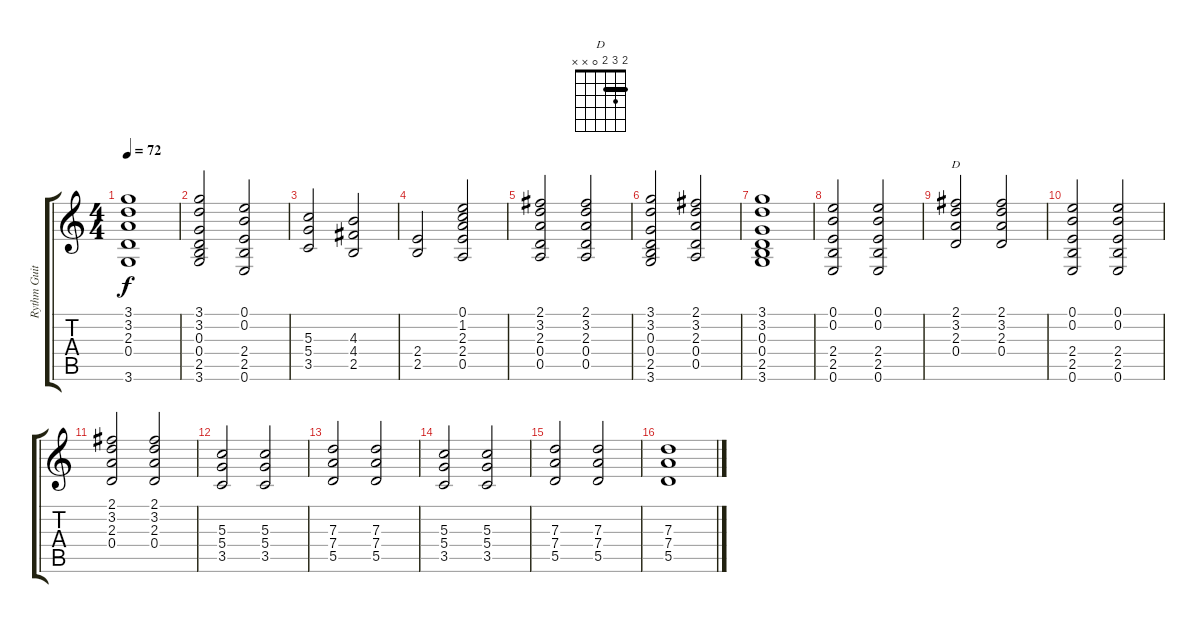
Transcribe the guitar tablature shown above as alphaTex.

\track ("Rythm Guitar" "Rythm Guit") {instrument electricguitarmuted}
\staff {score tabs}
\tuning (E4 B3 G3 D3 A2 E2) {hide}
\chord ("D" 2 3 2 0 x x) {barre 2}
\ts (4 4)
\tempo 72
\clef g2
\ks c
(3.1 3.2 2.3 0.4 3.6).1{dy f} |
(3.1 3.2 0.3 0.4 2.5 3.6).2 (0.1 0.2 2.4 2.5 0.6).2 |
(5.3 5.4 3.5).2 (4.3 4.4 2.5).2 |
(2.4 2.5).2 (0.1 1.2 2.3 2.4 0.5).2 |
(2.1 3.2 2.3 0.4 0.5).2 (2.1 3.2 2.3 0.4 0.5).2 |
(3.1 3.2 0.3 0.4 2.5 3.6).2 (2.1 3.2 2.3 0.4 0.5).2 |
(3.1 3.2 0.3 0.4 2.5 3.6).1 |
(0.1 0.2 2.4 2.5 0.6).2 (0.1 0.2 2.4 2.5 0.6).2 |
(2.1 3.2 2.3 0.4).2{ch "D"} (2.1 3.2 2.3 0.4).2 |
(0.1 0.2 2.4 2.5 0.6).2 (0.1 0.2 2.4 2.5 0.6).2 |
(2.1 3.2 2.3 0.4).2 (2.1 3.2 2.3 0.4).2 |
(5.3 5.4 3.5).2 (5.3 5.4 3.5).2 |
(7.3 7.4 5.5).2 (7.3 7.4 5.5).2 |
(5.3 5.4 3.5).2 (5.3 5.4 3.5).2 |
(7.3 7.4 5.5).2 (7.3 7.4 5.5).2 |
(7.3 7.4 5.5).1
